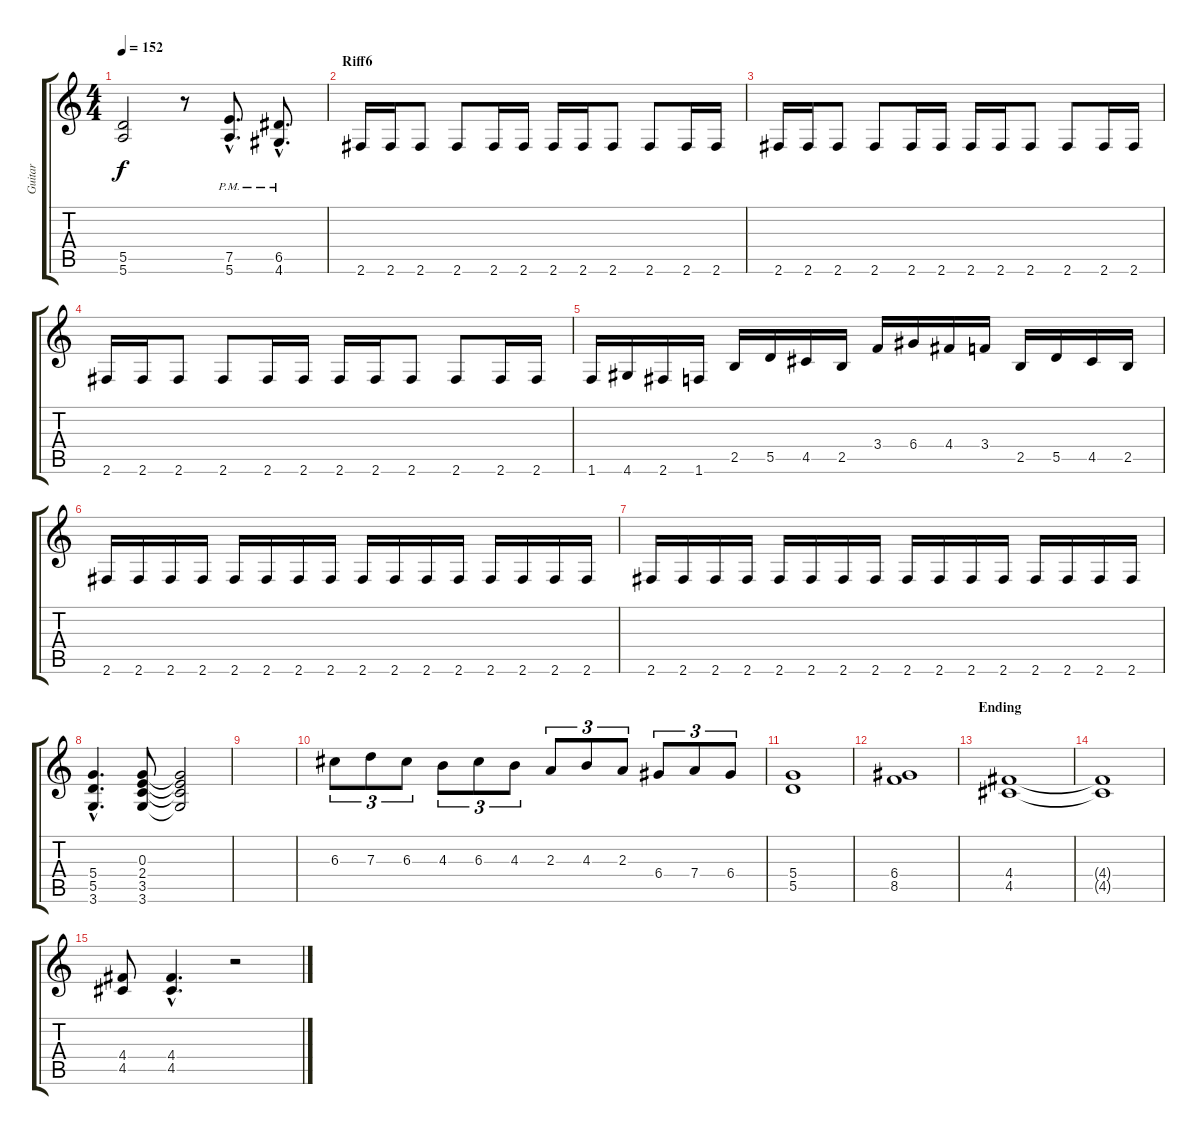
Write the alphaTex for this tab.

\track ("Guitar" "Guitar") {instrument distortionguitar}
\staff {score tabs}
\tuning (E4 B3 G3 D3 A2 E2) {hide}
\ts (4 4)
\tempo 152
\clef g2
\ks c
(5.5{t} 5.6{t}).2{dy f} r.8 (7.5{hac pm} 5.6{hac}).8{d} (6.5{hac pm} 4.6{hac}).8{d} |
\section ("" "Riff6")
2.6.16 2.6.16 2.6.8 2.6.8 2.6.16 2.6.16 2.6.16 2.6.16 2.6.8 2.6.8 2.6.16 2.6.16 |
2.6.16 2.6.16 2.6.8 2.6.8 2.6.16 2.6.16 2.6.16 2.6.16 2.6.8 2.6.8 2.6.16 2.6.16 |
2.6.16 2.6.16 2.6.8 2.6.8 2.6.16 2.6.16 2.6.16 2.6.16 2.6.8 2.6.8 2.6.16 2.6.16 |
1.6.16 4.6.16 2.6.16 1.6.16 2.5.16 5.5.16 4.5.16 2.5.16 3.4.16 6.4.16 4.4.16 3.4.16 2.5.16 5.5.16 4.5.16 2.5.16 |
2.6.16 2.6.16 2.6.16 2.6.16 2.6.16 2.6.16 2.6.16 2.6.16 2.6.16 2.6.16 2.6.16 2.6.16 2.6.16 2.6.16 2.6.16 2.6.16 |
2.6.16 2.6.16 2.6.16 2.6.16 2.6.16 2.6.16 2.6.16 2.6.16 2.6.16 2.6.16 2.6.16 2.6.16 2.6.16 2.6.16 2.6.16 2.6.16 |
(5.4{hac} 5.5{hac} 3.6{hac}).4{d} (0.3 2.4 3.5 3.6).8 (0.3{t} 2.4{t} 3.5{t} 3.6{t}).2 |
|
6.3.8{tu (3 2)} 7.3.8{tu (3 2)} 6.3.8{tu (3 2)} 4.3.8{tu (3 2)} 6.3.8{tu (3 2)} 4.3.8{tu (3 2)} 2.3.8{tu (3 2)} 4.3.8{tu (3 2)} 2.3.8{tu (3 2)} 6.4.8{tu (3 2)} 7.4.8{tu (3 2)} 6.4.8{tu (3 2)} |
(5.4 5.5).1 |
(6.4 8.5).1 |
\section ("" "Ending")
(4.4 4.5).1 |
(4.4{t} 4.5{t}).1 |
(4.4 4.5).8 (4.4{hac} 4.5{hac}).4{d} r.2
